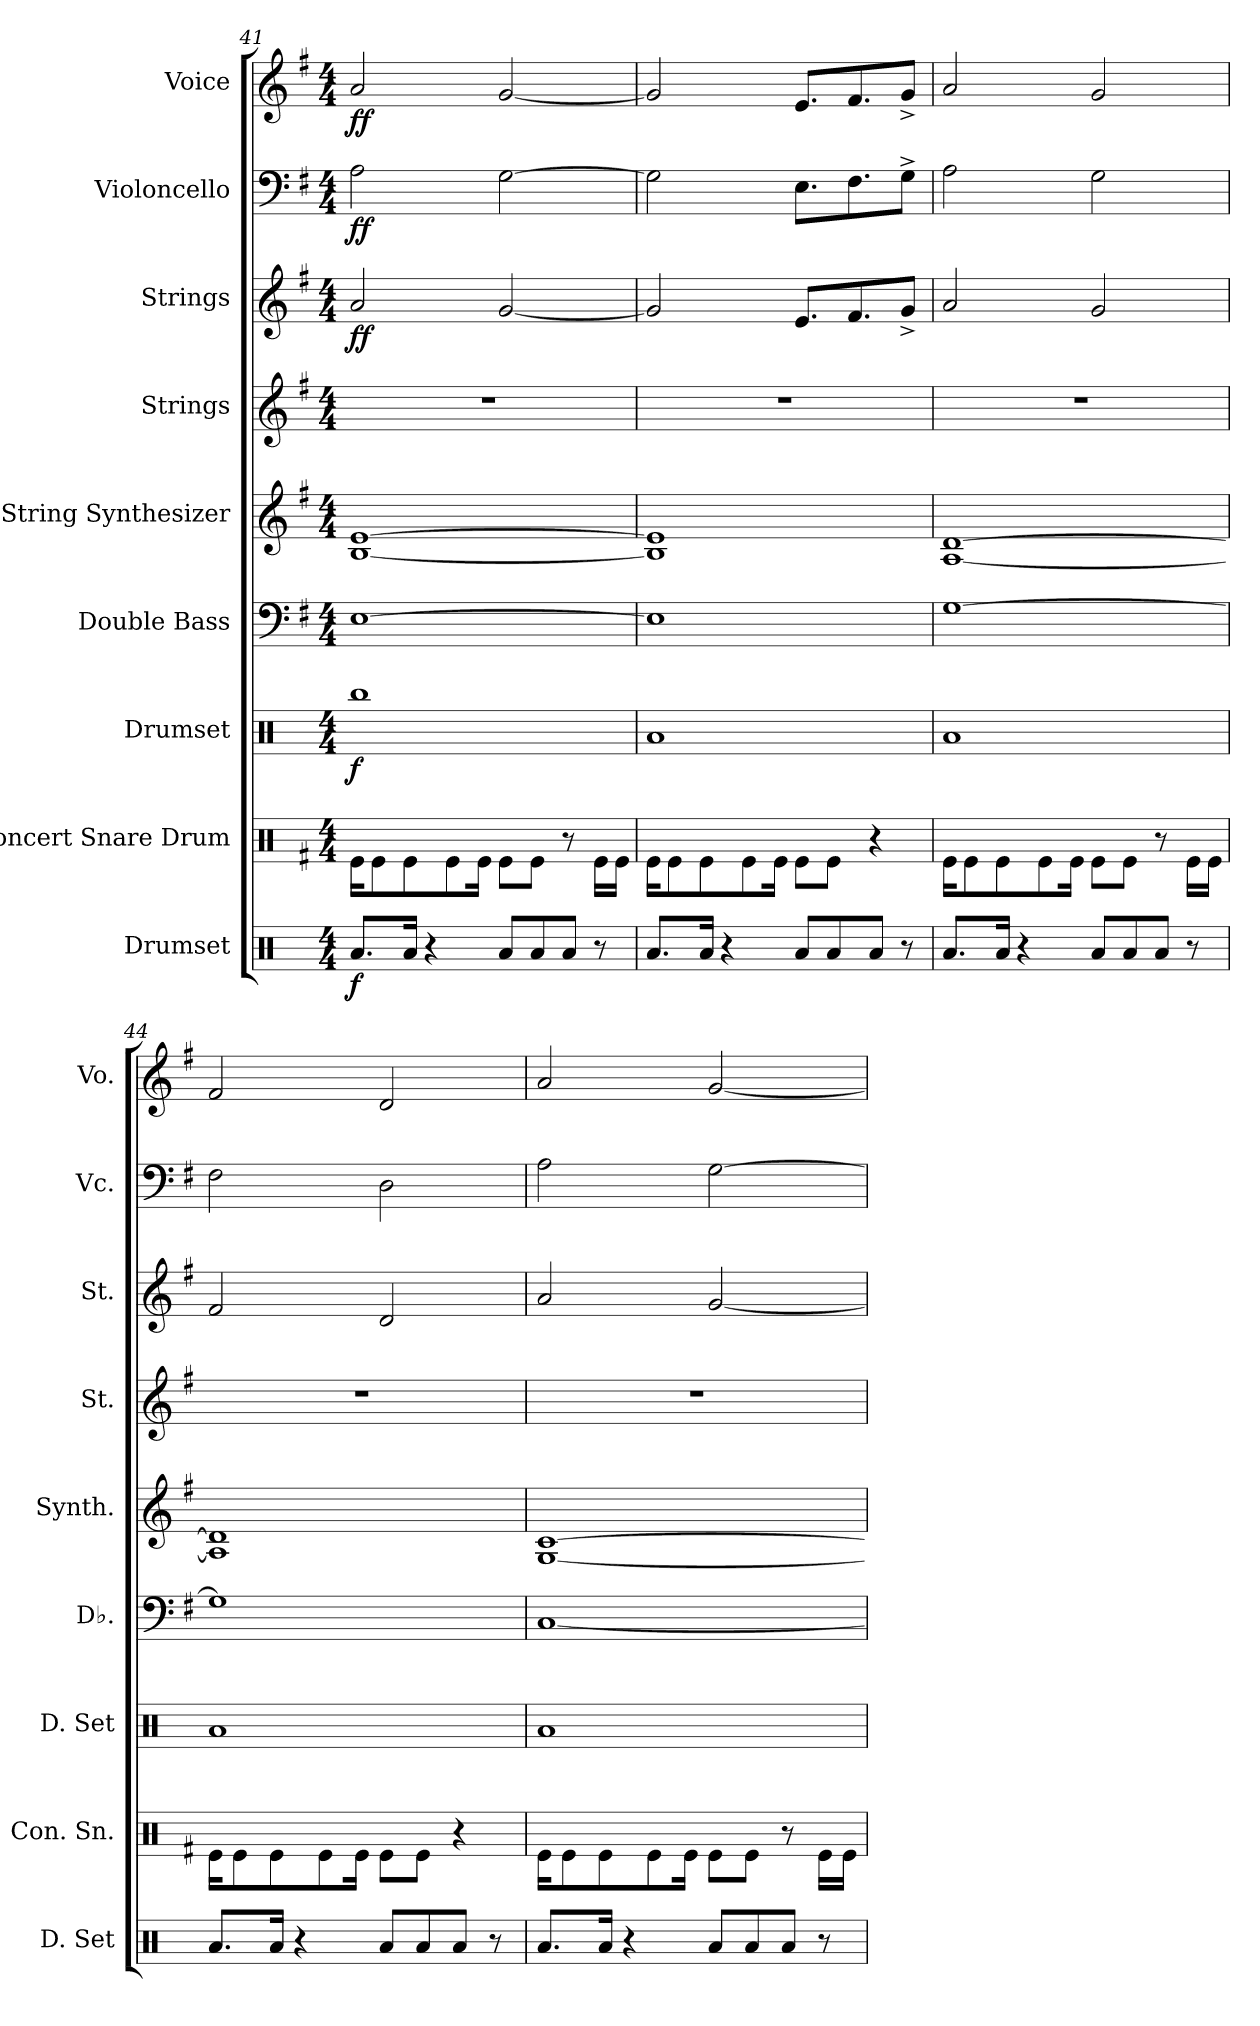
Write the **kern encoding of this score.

**kern	**dynam	**kern	**kern	**dynam	**kern	**kern	**kern	**kern	**dynam	**kern	**dynam	**kern	**dynam
*part9	*part9	*part8	*part7	*part7	*part6	*part5	*part4	*part3	*part3	*part2	*part2	*part1	*part1
*staff9	*staff9	*staff8	*staff7	*staff7	*staff6	*staff5	*staff4	*staff3	*staff3	*staff2	*staff2	*staff1	*staff1
*I"Drumset	*	*I"Concert Snare Drum	*I"Drumset	*	*I"Double Bass	*I"String Synthesizer	*I"Strings	*I"Strings	*	*I"Violoncello	*	*I"Voice	*
*I'D. Set	*	*I'Con. Sn.	*I'D. Set	*	*I'Db.	*I'Synth.	*I'St.	*I'St.	*	*I'Vc.	*	*I'Vo.	*
*clefX	*	*clefX	*clefX	*	*clefF4	*clefG2	*clefG2	*clefG2	*	*clefF4	*	*clefG2	*
*	*	*	*	*	*ITrd7c12	*	*	*	*	*	*	*	*
*k[]	*	*k[f#]	*k[]	*	*k[f#]	*k[f#]	*k[f#]	*k[f#]	*	*k[f#]	*	*k[f#]	*
*M4/4	*	*M4/4	*M4/4	*	*M4/4	*M4/4	*M4/4	*M4/4	*	*M4/4	*	*M4/4	*
=41	=41	=41	=41	=41	=41	=41	=41	=41	=41	=41	=41	=41	=41
!	!LO:DY:b	!	!	!LO:DY:b	!	!	!	!	!LO:DY:b	!	!LO:DY:b	!	!LO:DY:b
8.Ra/L	f	16Re\KL	1Rbb	f	[1EE	[1B [1e	1r	2a/	ff	2A\	ff	2a/	ff
.	.	8Re\	.	.	.	.	.	.	.	.	.	.	.
16Ra/Jk	.	8Re\	.	.	.	.	.	.	.	.	.	.	.
4r	.	.	.	.	.	.	.	.	.	.	.	.	.
.	.	8Re\	.	.	.	.	.	.	.	.	.	.	.
.	.	16Re\Jk	.	.	.	.	.	.	.	.	.	.	.
8Ra/L	.	8Re\L	.	.	.	.	.	[2g/	.	[2G\	.	[2g/	.
8Ra/	.	8Re\J	.	.	.	.	.	.	.	.	.	.	.
8Ra/J	.	8r	.	.	.	.	.	.	.	.	.	.	.
8r	.	16Re\LL	.	.	.	.	.	.	.	.	.	.	.
.	.	16Re\JJ	.	.	.	.	.	.	.	.	.	.	.
=42	=42	=42	=42	=42	=42	=42	=42	=42	=42	=42	=42	=42	=42
8.Ra/L	.	16Re\KL	1Ra	.	1EE]	1B] 1e]	1r	2g/]	.	2G\]	.	2g/]	.
.	.	8Re\	.	.	.	.	.	.	.	.	.	.	.
16Ra/Jk	.	8Re\	.	.	.	.	.	.	.	.	.	.	.
4r	.	.	.	.	.	.	.	.	.	.	.	.	.
.	.	8Re\	.	.	.	.	.	.	.	.	.	.	.
.	.	16Re\Jk	.	.	.	.	.	.	.	.	.	.	.
8Ra/L	.	8Re\L	.	.	.	.	.	8.e/L	.	8.E\L	.	8.e/L	.
8Ra/	.	8Re\J	.	.	.	.	.	.	.	.	.	.	.
.	.	.	.	.	.	.	.	8.f#/	.	8.F#\	.	8.f#/	.
8Ra/J	.	4r	.	.	.	.	.	.	.	.	.	.	.
8r	.	.	.	.	.	.	.	8g^/J	.	8G^\J	.	8g^/J	.
=43	=43	=43	=43	=43	=43	=43	=43	=43	=43	=43	=43	=43	=43
8.Ra/L	.	16Re\KL	1Ra	.	[1GG	[1A [1d	1r	2a/	.	2A\	.	2a/	.
.	.	8Re\	.	.	.	.	.	.	.	.	.	.	.
16Ra/Jk	.	8Re\	.	.	.	.	.	.	.	.	.	.	.
4r	.	.	.	.	.	.	.	.	.	.	.	.	.
.	.	8Re\	.	.	.	.	.	.	.	.	.	.	.
.	.	16Re\Jk	.	.	.	.	.	.	.	.	.	.	.
8Ra/L	.	8Re\L	.	.	.	.	.	2g/	.	2G\	.	2g/	.
8Ra/	.	8Re\J	.	.	.	.	.	.	.	.	.	.	.
8Ra/J	.	8r	.	.	.	.	.	.	.	.	.	.	.
8r	.	16Re\LL	.	.	.	.	.	.	.	.	.	.	.
.	.	16Re\JJ	.	.	.	.	.	.	.	.	.	.	.
!!LO:PB:g=z
=44	=44	=44	=44	=44	=44	=44	=44	=44	=44	=44	=44	=44	=44
8.Ra/L	.	16Re\KL	1Ra	.	1GG]	1A] 1d]	1r	2f#/	.	2F#\	.	2f#/	.
.	.	8Re\	.	.	.	.	.	.	.	.	.	.	.
16Ra/Jk	.	8Re\	.	.	.	.	.	.	.	.	.	.	.
4r	.	.	.	.	.	.	.	.	.	.	.	.	.
.	.	8Re\	.	.	.	.	.	.	.	.	.	.	.
.	.	16Re\Jk	.	.	.	.	.	.	.	.	.	.	.
8Ra/L	.	8Re\L	.	.	.	.	.	2d/	.	2D\	.	2d/	.
8Ra/	.	8Re\J	.	.	.	.	.	.	.	.	.	.	.
8Ra/J	.	4r	.	.	.	.	.	.	.	.	.	.	.
8r	.	.	.	.	.	.	.	.	.	.	.	.	.
=45	=45	=45	=45	=45	=45	=45	=45	=45	=45	=45	=45	=45	=45
8.Ra/L	.	16Re\KL	1Ra	.	[1CC	[1G [1c	1r	2a/	.	2A\	.	2a/	.
.	.	8Re\	.	.	.	.	.	.	.	.	.	.	.
16Ra/Jk	.	8Re\	.	.	.	.	.	.	.	.	.	.	.
4r	.	.	.	.	.	.	.	.	.	.	.	.	.
.	.	8Re\	.	.	.	.	.	.	.	.	.	.	.
.	.	16Re\Jk	.	.	.	.	.	.	.	.	.	.	.
8Ra/L	.	8Re\L	.	.	.	.	.	[2g/	.	[2G\	.	[2g/	.
8Ra/	.	8Re\J	.	.	.	.	.	.	.	.	.	.	.
8Ra/J	.	8r	.	.	.	.	.	.	.	.	.	.	.
8r	.	16Re\LL	.	.	.	.	.	.	.	.	.	.	.
.	.	16Re\JJ	.	.	.	.	.	.	.	.	.	.	.
=	=	=	=	=	=	=	=	=	=	=	=	=	=
*-	*-	*-	*-	*-	*-	*-	*-	*-	*-	*-	*-	*-	*-
